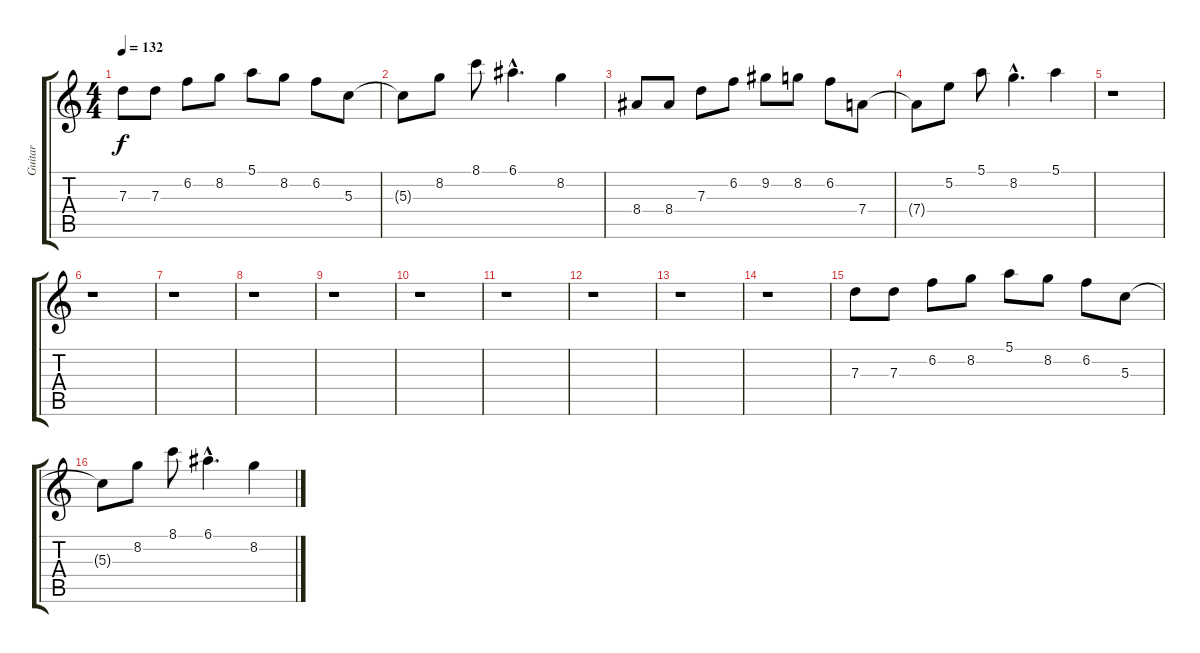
\track ("Guitar" "Guitar") {instrument acousticguitarsteel}
\staff {score tabs}
\tuning (E4 B3 G3 D3 A2 E2) {hide}
\ts (4 4)
\tempo 132
\clef g2
\ks c
7.3.8{dy f instrument acousticguitarsteel} 7.3.8 6.2.8 8.2.8 5.1.8 8.2.8 6.2.8 5.3.8 |
5.3{t}.8 8.2.8 8.1.8 6.1{hac}.4{d} 8.2.4 |
8.4.8 8.4.8 7.3.8 6.2.8 9.2.8 8.2.8 6.2.8 7.4.8 |
7.4{t}.8 5.2.8 5.1.8 8.2{hac}.4{d} 5.1.4 |
r.1 |
r.1 |
r.1 |
r.1 |
r.1 |
r.1 |
r.1 |
r.1 |
r.1 |
r.1 |
7.3.8 7.3.8 6.2.8 8.2.8 5.1.8 8.2.8 6.2.8 5.3.8 |
5.3{t}.8 8.2.8 8.1.8 6.1{hac}.4{d} 8.2.4
